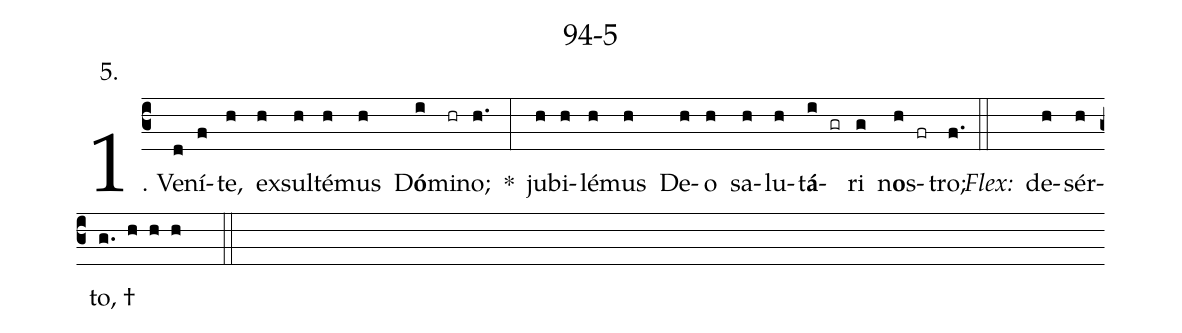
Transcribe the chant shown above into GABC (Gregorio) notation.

name: 94-5;
annotation: 5.;
%%
(c3)1. Ve(d)ní(f)te,(h) ex(h)sul(h)té(h)mus(h) D<b>ó</b>(i)mi(hr)no;(h.) *(:) ju(h)bi(h)lé(h)mus(h) De(h)o(h) sa(h)lu(h)t<b>á</b>(i gr)ri(g) n<b>o</b>s(h fr)tro;(f.) (::)
<i>Flex:</i>()  de(h)sér(h)to, †(g. h h h  ::)
